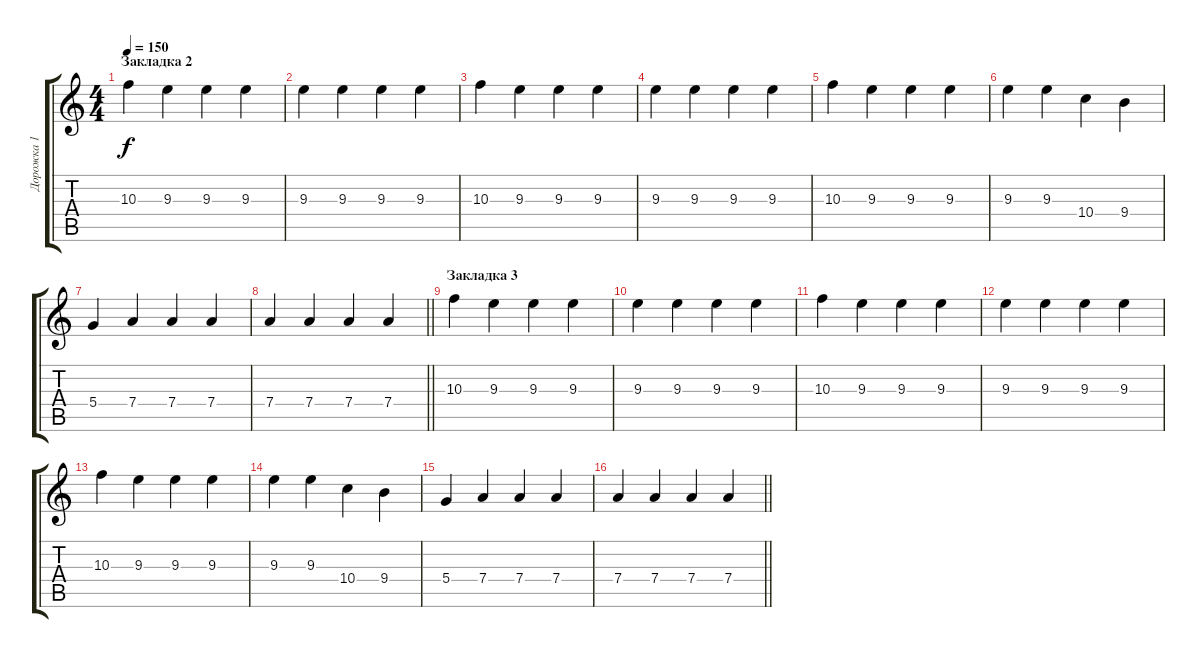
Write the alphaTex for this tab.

\track ("Дорожка 1" "Дорожка 1") {instrument distortionguitar}
\staff {score tabs}
\tuning (E4 B3 G3 D3 A2 E2) {hide}
\ts (4 4)
\section ("" "Закладка 2")
\tempo 150
\clef g2
\ks c
10.3.4{dy f} 9.3.4 9.3.4 9.3.4 |
9.3.4 9.3.4 9.3.4 9.3.4 |
10.3.4 9.3.4 9.3.4 9.3.4 |
9.3.4 9.3.4 9.3.4 9.3.4 |
10.3.4 9.3.4 9.3.4 9.3.4 |
9.3.4 9.3.4 10.4.4 9.4.4 |
5.4.4 7.4.4 7.4.4 7.4.4 |
\barLineRight lightlight
7.4.4 7.4.4 7.4.4 7.4.4 |
\section ("" "Закладка 3")
10.3.4 9.3.4 9.3.4 9.3.4 |
9.3.4 9.3.4 9.3.4 9.3.4 |
10.3.4 9.3.4 9.3.4 9.3.4 |
9.3.4 9.3.4 9.3.4 9.3.4 |
10.3.4 9.3.4 9.3.4 9.3.4 |
9.3.4 9.3.4 10.4.4 9.4.4 |
5.4.4 7.4.4 7.4.4 7.4.4 |
\barLineRight lightlight
7.4.4 7.4.4 7.4.4 7.4.4
